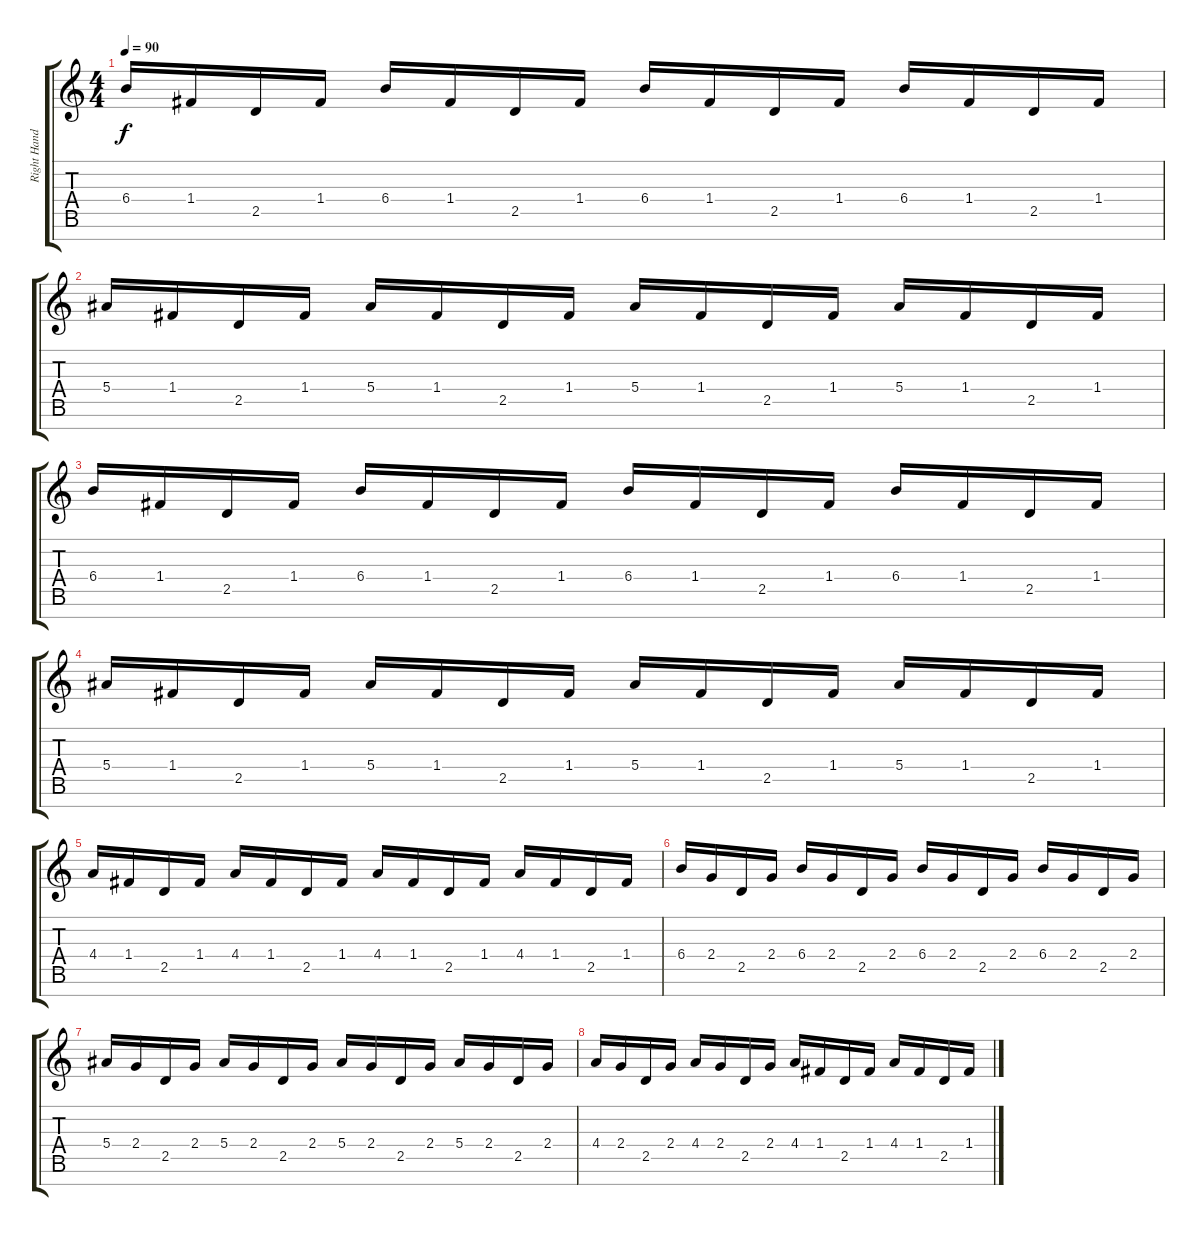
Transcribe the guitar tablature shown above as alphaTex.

\track ("Right Hand" "Right Hand") {instrument acousticgrandpiano}
\staff {score tabs}
\tuning (C6 F5 C5 F4 C4 F3 A2) {hide}
\ts (4 4)
\tempo 90
\clef g2
\ks c
6.4.16{dy f} 1.4.16 2.5.16 1.4.16 6.4.16 1.4.16 2.5.16 1.4.16 6.4.16 1.4.16 2.5.16 1.4.16 6.4.16 1.4.16 2.5.16 1.4.16 |
5.4.16 1.4.16 2.5.16 1.4.16 5.4.16 1.4.16 2.5.16 1.4.16 5.4.16 1.4.16 2.5.16 1.4.16 5.4.16 1.4.16 2.5.16 1.4.16 |
6.4.16 1.4.16 2.5.16 1.4.16 6.4.16 1.4.16 2.5.16 1.4.16 6.4.16 1.4.16 2.5.16 1.4.16 6.4.16 1.4.16 2.5.16 1.4.16 |
5.4.16 1.4.16 2.5.16 1.4.16 5.4.16 1.4.16 2.5.16 1.4.16 5.4.16 1.4.16 2.5.16 1.4.16 5.4.16 1.4.16 2.5.16 1.4.16 |
4.4.16 1.4.16 2.5.16 1.4.16 4.4.16 1.4.16 2.5.16 1.4.16 4.4.16 1.4.16 2.5.16 1.4.16 4.4.16 1.4.16 2.5.16 1.4.16 |
6.4.16 2.4.16 2.5.16 2.4.16 6.4.16 2.4.16 2.5.16 2.4.16 6.4.16 2.4.16 2.5.16 2.4.16 6.4.16 2.4.16 2.5.16 2.4.16 |
5.4.16 2.4.16 2.5.16 2.4.16 5.4.16 2.4.16 2.5.16 2.4.16 5.4.16 2.4.16 2.5.16 2.4.16 5.4.16 2.4.16 2.5.16 2.4.16 |
4.4.16 2.4.16 2.5.16 2.4.16 4.4.16 2.4.16 2.5.16 2.4.16 4.4.16 1.4.16 2.5.16 1.4.16 4.4.16 1.4.16 2.5.16 1.4.16
